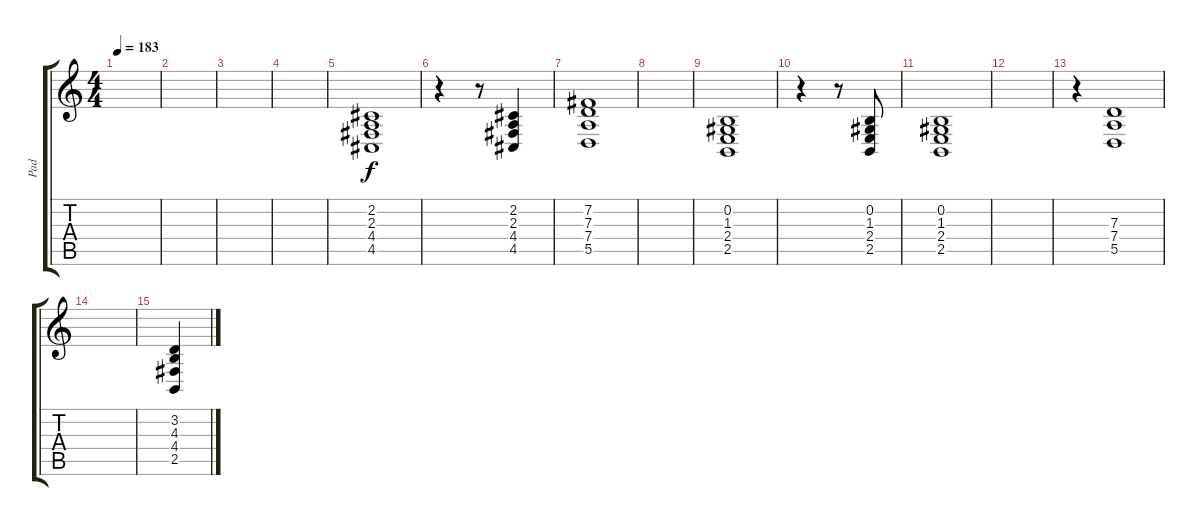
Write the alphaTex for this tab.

\track ("Pad" "Pad") {instrument pad1newage}
\staff {score tabs}
\tuning (E4 B3 G3 D3 A2 E2) {hide}
\ts (4 4)
\tempo 183
\clef g2
\ks c
|
|
|
|
(2.2 2.3 4.4 4.5).1 |
r.4 r.8 (2.2 2.3 4.4 4.5).4 |
(7.2 7.3 7.4 5.5).1 |
|
(0.2 1.3 2.4 2.5).1 |
r.4 r.8 (0.2 1.3 2.4 2.5).8 |
(0.2 1.3 2.4 2.5).1 |
|
r.4 (7.3 7.4 5.5).1 |
|
(3.2 4.3 4.4 2.5).4
